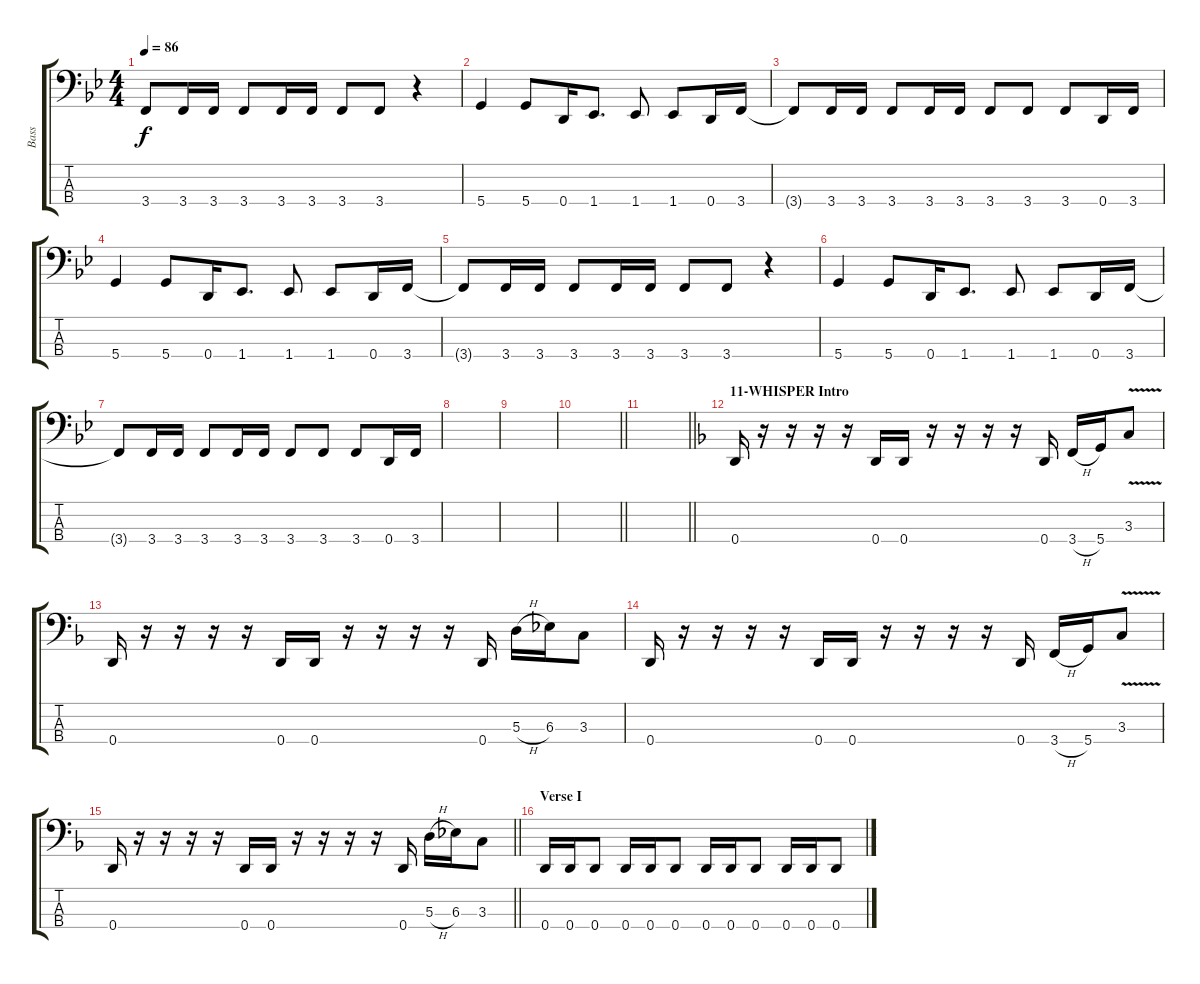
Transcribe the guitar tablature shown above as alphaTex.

\track ("Bass" "Bass") {instrument electricbassfinger}
\staff {score tabs}
\tuning (G2 D2 A1 D1) {hide}
\ts (4 4)
\tempo 86
\clef f4
\ks gminor
3.4{t}.8{dy f} 3.4.16 3.4.16 3.4.8 3.4.16 3.4.16 3.4.8 3.4.8 r.4 |
5.4.4{volume 2} 5.4.8 0.4.16 1.4.8{d} 1.4.8 1.4.8 0.4.16 3.4.16 |
3.4{t}.8 3.4.16 3.4.16 3.4.8 3.4.16 3.4.16 3.4.8 3.4.8 3.4.8 0.4.16 3.4.16 |
5.4.4 5.4.8 0.4.16 1.4.8{d} 1.4.8 1.4.8 0.4.16 3.4.16 |
3.4{t}.8 3.4.16 3.4.16 3.4.8 3.4.16 3.4.16 3.4.8 3.4.8 r.4 |
5.4.4 5.4.8 0.4.16 1.4.8{d} 1.4.8 1.4.8 0.4.16 3.4.16 |
3.4{t}.8 3.4.16 3.4.16 3.4.8 3.4.16 3.4.16 3.4.8 3.4.8 3.4.8 0.4.16 3.4.16 |
|
|
\barLineRight lightlight
|
\barLineRight lightlight
|
\section ("" "11-WHISPER Intro")
\ks f
0.4.16{volume 16} r.16 r.16 r.16 r.16 0.4.16 0.4.16 r.16 r.16 r.16 r.16 0.4.16 3.4{h}.16 5.4.16 3.3{v}.8 |
0.4.16 r.16 r.16 r.16 r.16 0.4.16 0.4.16 r.16 r.16 r.16 r.16 0.4.16 5.3{h}.16 6.3.16 3.3.8 |
0.4.16 r.16 r.16 r.16 r.16 0.4.16 0.4.16 r.16 r.16 r.16 r.16 0.4.16 3.4{h}.16 5.4.16 3.3{v}.8 |
\barLineRight lightlight
0.4.16 r.16 r.16 r.16 r.16 0.4.16 0.4.16 r.16 r.16 r.16 r.16 0.4.16 5.3{h}.16 6.3.16 3.3.8 |
\section ("" "Verse I")
0.4.16 0.4.16 0.4.8 0.4.16 0.4.16 0.4.8 0.4.16 0.4.16 0.4.8 0.4.16 0.4.16 0.4.8
